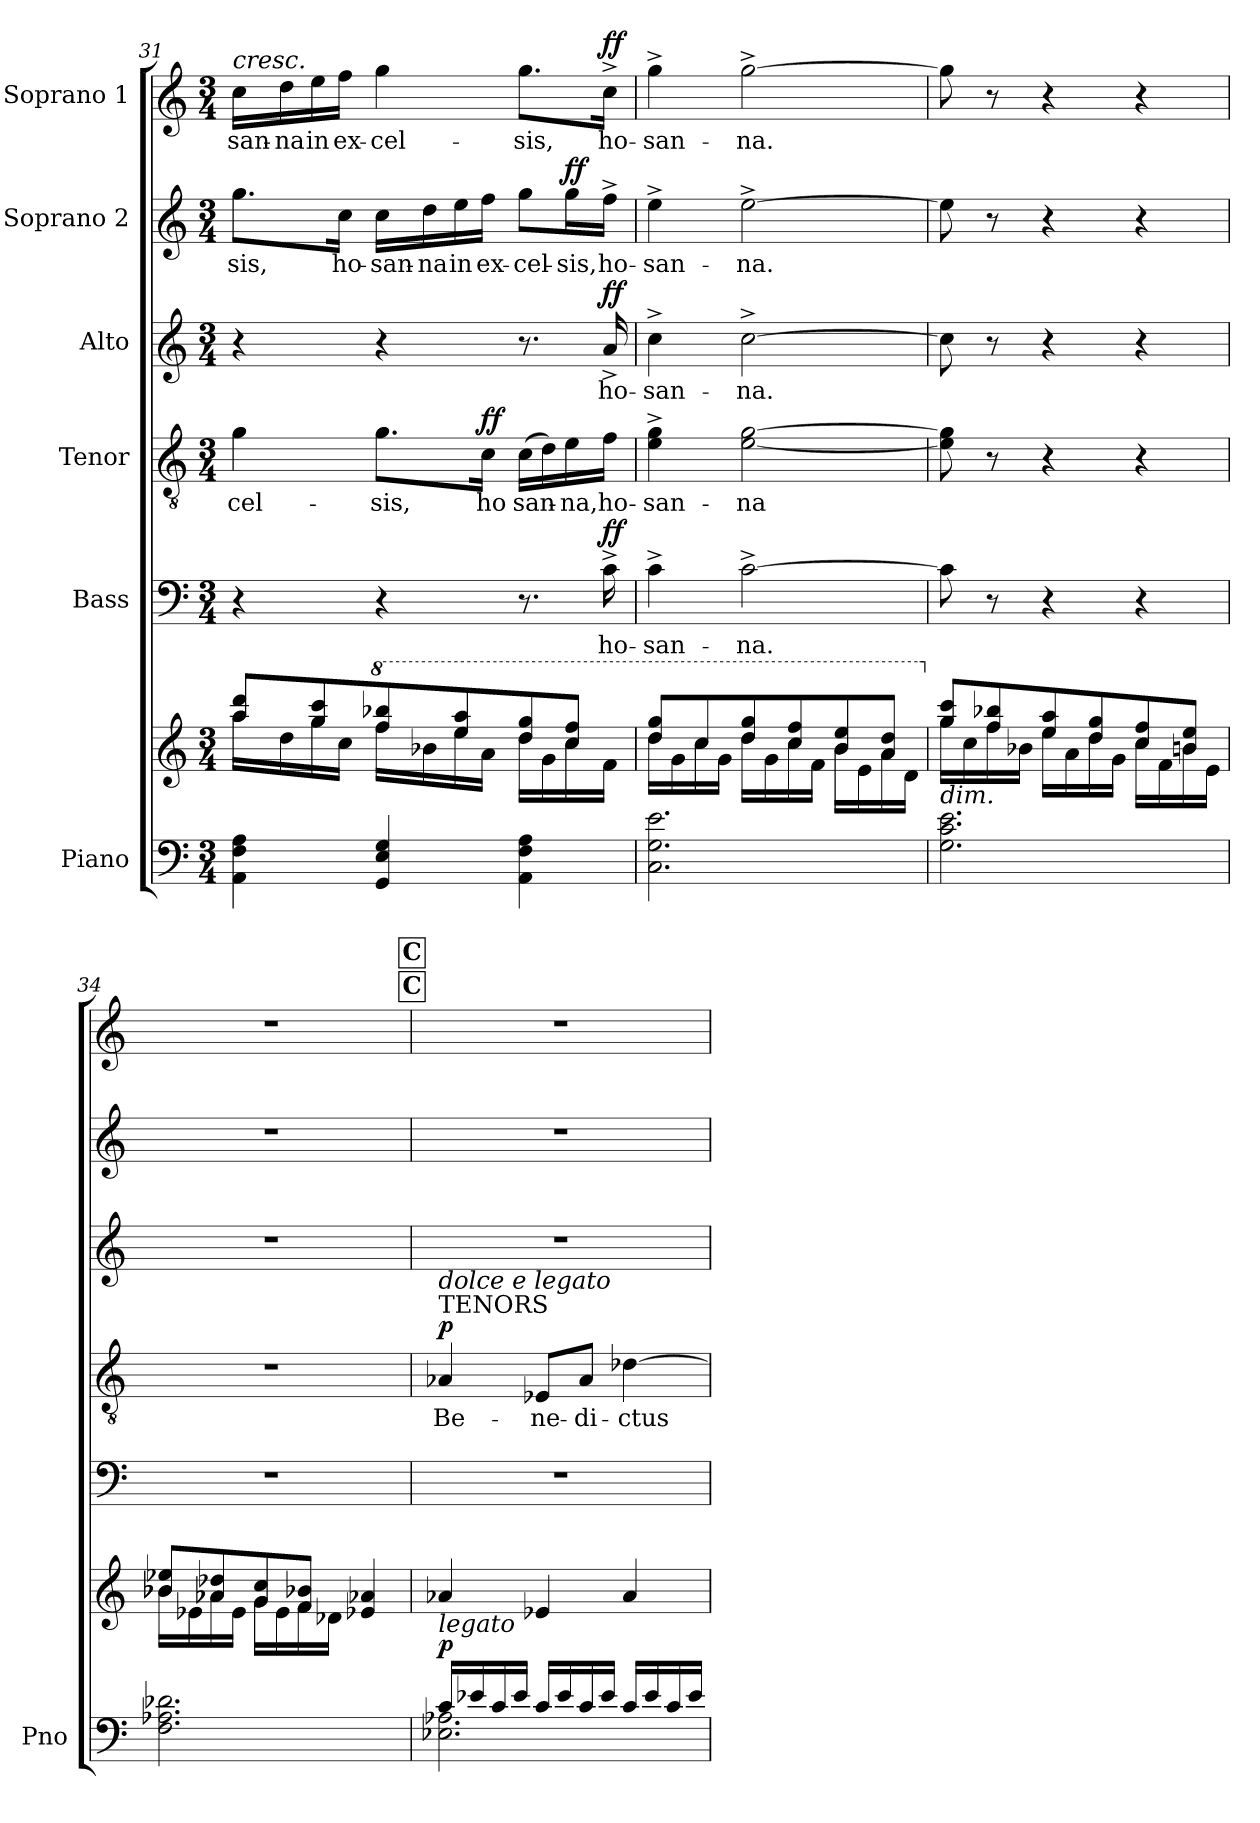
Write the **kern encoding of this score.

**kern	**kern	**dynam	**kern	**text	**dynam	**kern	**text	**dynam	**kern	**text	**dynam	**kern	**text	**dynam	**kern	**text	**dynam
*part6	*part6	*part6	*part5	*part5	*part5	*part4	*part4	*part4	*part3	*part3	*part3	*part2	*part2	*part2	*part1	*part1	*part1
*staff7	*staff6	*staff6/7	*staff5	*staff5	*staff5	*staff4	*staff4	*staff4	*staff3	*staff3	*staff3	*staff2	*staff2	*staff2	*staff1	*staff1	*staff1
*I"Piano	*	*	*I"Bass	*	*	*I"Tenor	*	*	*I"Alto	*	*	*I"Soprano 2	*	*	*I"Soprano 1	*	*
*I'Pno	*	*	*	*	*	*	*	*	*	*	*	*	*	*	*	*	*
*clefF4	*clefG2	*	*clefF4	*	*	*clefGv2	*	*	*clefG2	*	*	*clefG2	*	*	*clefG2	*	*
*k[]	*k[]	*	*k[]	*	*	*k[]	*	*	*k[]	*	*	*k[]	*	*	*k[]	*	*
*M3/4	*M3/4	*	*M3/4	*	*	*M3/4	*	*	*M3/4	*	*	*M3/4	*	*	*M3/4	*	*
=31	=31	=31	=31	=31	=31	=31	=31	=31	=31	=31	=31	=31	=31	=31	=31	=31	=31
*	*^	*	*	*	*	*	*	*	*	*	*	*	*	*	*	*	*
!	!	!	!	!	!	!	!	!	!	!	!	!	!	!	!	!LO:TX:a:i:t=cresc.	!	!
!	!	!	!	!	!	!	!	!LO:LY:b	!	!	!	!	!	!LO:LY:b	!	!	!LO:LY:b	!
4AA\ 4F\ 4A\	8aa/ 8ddd/L	16aa\LL	.	4r	.	.	4g\	-cel-	.	4r	.	.	8.gg\L	-sis,	.	16cc\LL	-san-	.
!	!	!	!	!	!	!	!	!	!	!	!	!	!	!	!	!	!LO:LY:b	!
.	.	16dd\	.	.	.	.	.	.	.	.	.	.	.	.	.	16dd\	-na	.
!	!	!	!	!	!	!	!	!	!	!	!	!	!	!	!	!	!LO:LY:b	!
.	8gg/ 8ccc/	16gg\	.	.	.	.	.	.	.	.	.	.	.	.	.	16ee\	in	.
!	!	!	!	!	!	!	!	!	!	!	!	!	!	!LO:LY:b	!	!	!LO:LY:b	!
.	.	16cc\JJ	.	.	.	.	.	.	.	.	.	.	16cc\Jk	ho-	.	16ff\JJ	ex-	.
*	*8va	*	*	*	*	*	*	*	*	*	*	*	*	*	*	*	*	*
!	!	!	!	!	!	!	!	!LO:LY:b	!	!	!	!	!	!LO:LY:b	!	!	!LO:LY:b	!
4GG/ 4E/ 4G/	8fff/ 8bbb-X/	16fff\LL	.	4r	.	.	8.g\L	-sis,	.	4r	.	.	16cc\LL	-san-	.	4gg\	-cel-	.
!	!	!	!	!	!	!	!	!	!	!	!	!	!	!LO:LY:b	!	!	!	!
.	.	16bb-X\	.	.	.	.	.	.	.	.	.	.	16dd\	-na	.	.	.	.
!	!	!	!	!	!	!	!	!	!	!	!	!	!	!LO:LY:b	!	!	!	!
.	8eee/ 8aaa/	16eee\	.	.	.	.	.	.	.	.	.	.	16ee\	in	.	.	.	.
!	!	!	!	!	!	!	!	!LO:LY:b	!LO:DY:a	!	!	!	!	!LO:LY:b	!	!	!	!
.	.	16aa\JJ	.	.	.	.	16c\Jk	ho	ff	.	.	.	16ff\JJ	ex-	.	.	.	.
!	!	!	!	!	!	!	!	!LO:LY:b	!	!	!	!	!	!LO:LY:b	!	!	!LO:LY:b	!
4AA\ 4F\ 4A\	8ddd/ 8ggg/	16ddd\LL	.	8.r	.	.	(>16c\LL	san-	.	8.r	.	.	8gg\L	-cel-	.	8.gg\L	-sis,	.
.	.	16gg\	.	.	.	.	16d\)	.	.	.	.	.	.	.	.	.	.	.
!	!	!	!	!	!	!	!	!LO:LY:b	!	!	!	!	!	!LO:LY:b	!LO:DY:a	!	!	!
.	8ccc/ 8fff/J	16ccc\	.	.	.	.	16e\	-na,	.	.	.	.	16gg\L	-sis,	ff	.	.	.
!	!	!	!	!	!LO:LY:b	!LO:DY:a	!	!LO:LY:b	!	!	!LO:LY:b	!LO:DY:a	!	!LO:LY:b	!	!	!LO:LY:b	!LO:DY:a
.	.	16ff\JJ	.	16c^\	ho-	ff	16f\JJ	ho-	.	16a^/	ho-	ff	16ff^\JJ	ho-	.	16cc^\Jk	ho-	ff
!!LO:PB:g=z
=32	=32	=32	=32	=32	=32	=32	=32	=32	=32	=32	=32	=32	=32	=32	=32	=32	=32	=32
!	!	!	!	!	!LO:LY:b	!	!	!LO:LY:b	!	!	!LO:LY:b	!	!	!LO:LY:b	!	!	!LO:LY:b	!
2.C\ 2.G\ 2.e\	8ddd/ 8ggg/L	16ddd\LL	.	4c^\	-san-	.	4e\^ 4g\^	-san-	.	4cc^\	-san-	.	4ee^\	-san-	.	4gg^\	-san-	.
.	.	16gg\	.	.	.	.	.	.	.	.	.	.	.	.	.	.	.	.
.	8ccc/	16ccc\	.	.	.	.	.	.	.	.	.	.	.	.	.	.	.	.
.	.	16gg\JJ	.	.	.	.	.	.	.	.	.	.	.	.	.	.	.	.
!	!	!	!	!	!LO:LY:b	!	!	!LO:LY:b	!	!	!LO:LY:b	!	!	!LO:LY:b	!	!	!LO:LY:b	!
.	8ddd/ 8ggg/	16ddd\LL	.	[2c^\	-na.	.	[2e\ [2g\	-na	.	[2cc^\	-na.	.	[2ee^\	-na.	.	[2gg^\	-na.	.
.	.	16gg\	.	.	.	.	.	.	.	.	.	.	.	.	.	.	.	.
.	8ccc/ 8fff/	16ccc\	.	.	.	.	.	.	.	.	.	.	.	.	.	.	.	.
.	.	16ff\JJ	.	.	.	.	.	.	.	.	.	.	.	.	.	.	.	.
.	8bb/ 8eee/	16bb\LL	.	.	.	.	.	.	.	.	.	.	.	.	.	.	.	.
.	.	16ee\	.	.	.	.	.	.	.	.	.	.	.	.	.	.	.	.
.	8aa/ 8ddd/J	16aa\	.	.	.	.	.	.	.	.	.	.	.	.	.	.	.	.
.	.	16dd\JJ	.	.	.	.	.	.	.	.	.	.	.	.	.	.	.	.
=33	=33	=33	=33	=33	=33	=33	=33	=33	=33	=33	=33	=33	=33	=33	=33	=33	=33	=33
*	*X8va	*	*	*	*	*	*	*	*	*	*	*	*	*	*	*	*	*
!LO:TX:a:i:t=dim.	!	!	!	!	!	!	!	!	!	!	!	!	!	!	!	!	!	!
2.G\ 2.c\ 2.e\	8gg/ 8ccc/L	16gg\LL	.	8c\]	.	.	8e\] 8g\]	.	.	8cc\]	.	.	8ee\]	.	.	8gg\]	.	.
.	.	16cc\	.	.	.	.	.	.	.	.	.	.	.	.	.	.	.	.
.	8ff/ 8bb-X/	16ff\	.	8r	.	.	8r	.	.	8r	.	.	8r	.	.	8r	.	.
.	.	16b-X\JJ	.	.	.	.	.	.	.	.	.	.	.	.	.	.	.	.
.	8ee/ 8aa/	16ee\LL	.	4r	.	.	4r	.	.	4r	.	.	4r	.	.	4r	.	.
.	.	16a\	.	.	.	.	.	.	.	.	.	.	.	.	.	.	.	.
.	8dd/ 8gg/	16dd\	.	.	.	.	.	.	.	.	.	.	.	.	.	.	.	.
.	.	16g\JJ	.	.	.	.	.	.	.	.	.	.	.	.	.	.	.	.
.	8cc/ 8ff/	16cc\LL	.	4r	.	.	4r	.	.	4r	.	.	4r	.	.	4r	.	.
.	.	16f\	.	.	.	.	.	.	.	.	.	.	.	.	.	.	.	.
.	8bn/ 8ee/J	16b\	.	.	.	.	.	.	.	.	.	.	.	.	.	.	.	.
.	.	16e\JJ	.	.	.	.	.	.	.	.	.	.	.	.	.	.	.	.
=34	=34	=34	=34	=34	=34	=34	=34	=34	=34	=34	=34	=34	=34	=34	=34	=34	=34	=34
2.F\ 2.A-X\ 2.d-X\	8b-X/ 8ee-X/L	16b-\LL	.	2.r	.	.	2.r	.	.	2.r	.	.	2.r	.	.	2.r	.	.
.	.	16e-X\	.	.	.	.	.	.	.	.	.	.	.	.	.	.	.	.
.	8a-X/ 8dd-X/	16a-\	.	.	.	.	.	.	.	.	.	.	.	.	.	.	.	.
.	.	16e-\JJ	.	.	.	.	.	.	.	.	.	.	.	.	.	.	.	.
.	8g/ 8cc/	16g\LL	.	.	.	.	.	.	.	.	.	.	.	.	.	.	.	.
.	.	16e-\	.	.	.	.	.	.	.	.	.	.	.	.	.	.	.	.
.	8f/ 8b-X/J	16f\	.	.	.	.	.	.	.	.	.	.	.	.	.	.	.	.
.	.	16d-X\JJ	.	.	.	.	.	.	.	.	.	.	.	.	.	.	.	.
.	4e-X/ 4a-X/	4ryy	.	.	.	.	.	.	.	.	.	.	.	.	.	.	.	.
!!LO:LB:g=z
!!LO:REH:place=s1:b:B:fs=14:t=C
!!LO:REH:place=s1:a:B:fs=14:t=C
=35	=35	=35	=35	=35	=35	=35	=35	=35	=35	=35	=35	=35	=35	=35	=35	=35	=35	=35
*^	*	*	*	*	*	*	*	*	*	*	*	*	*	*	*	*	*	*
!	!	!	!	!	!	!	!	!LO:TX:a:t=TENORS	!	!	!	!	!	!	!	!	!	!	!
!	!	!	!	!	!	!	!	!LO:TX:a:i:t=dolce e legato	!	!	!	!	!	!	!	!	!	!	!
!LO:TX:a:i:t=legato	!	!	!	!	!	!	!	!	!	!	!	!	!	!	!	!	!	!	!
!	!	!	!	!LO:DY:a=2	!	!	!	!	!LO:LY:b	!LO:DY:a	!	!	!	!	!	!	!	!	!
*	*	*v	*v	*	*	*	*	*	*	*	*	*	*	*	*	*	*	*	*
16c/LL	2.E-X\ 2.A-X\	4a-X/	p	2.r	.	.	4A-X/	Be-	p	2.r	.	.	2.r	.	.	2.r	.	.
16e-X/	.	.	.	.	.	.	.	.	.	.	.	.	.	.	.	.	.	.
16c/	.	.	.	.	.	.	.	.	.	.	.	.	.	.	.	.	.	.
16e-/JJ	.	.	.	.	.	.	.	.	.	.	.	.	.	.	.	.	.	.
!	!	!	!	!	!	!	!	!LO:LY:b	!	!	!	!	!	!	!	!	!	!
16c/LL	.	4e-X/	.	.	.	.	8E-X/L	-ne-	.	.	.	.	.	.	.	.	.	.
16e-/	.	.	.	.	.	.	.	.	.	.	.	.	.	.	.	.	.	.
!	!	!	!	!	!	!	!	!LO:LY:b	!	!	!	!	!	!	!	!	!	!
16c/	.	.	.	.	.	.	8A-/J	-di-	.	.	.	.	.	.	.	.	.	.
16e-/JJ	.	.	.	.	.	.	.	.	.	.	.	.	.	.	.	.	.	.
!	!	!	!	!	!	!	!	!LO:LY:b	!	!	!	!	!	!	!	!	!	!
16c/LL	.	4a-/	.	.	.	.	[4d-X\	-ctus	.	.	.	.	.	.	.	.	.	.
16e-/	.	.	.	.	.	.	.	.	.	.	.	.	.	.	.	.	.	.
16c/	.	.	.	.	.	.	.	.	.	.	.	.	.	.	.	.	.	.
16e-/JJ	.	.	.	.	.	.	.	.	.	.	.	.	.	.	.	.	.	.
*v	*v	*	*	*	*	*	*	*	*	*	*	*	*	*	*	*	*	*
=	=	=	=	=	=	=	=	=	=	=	=	=	=	=	=	=	=
*-	*-	*-	*-	*-	*-	*-	*-	*-	*-	*-	*-	*-	*-	*-	*-	*-	*-
